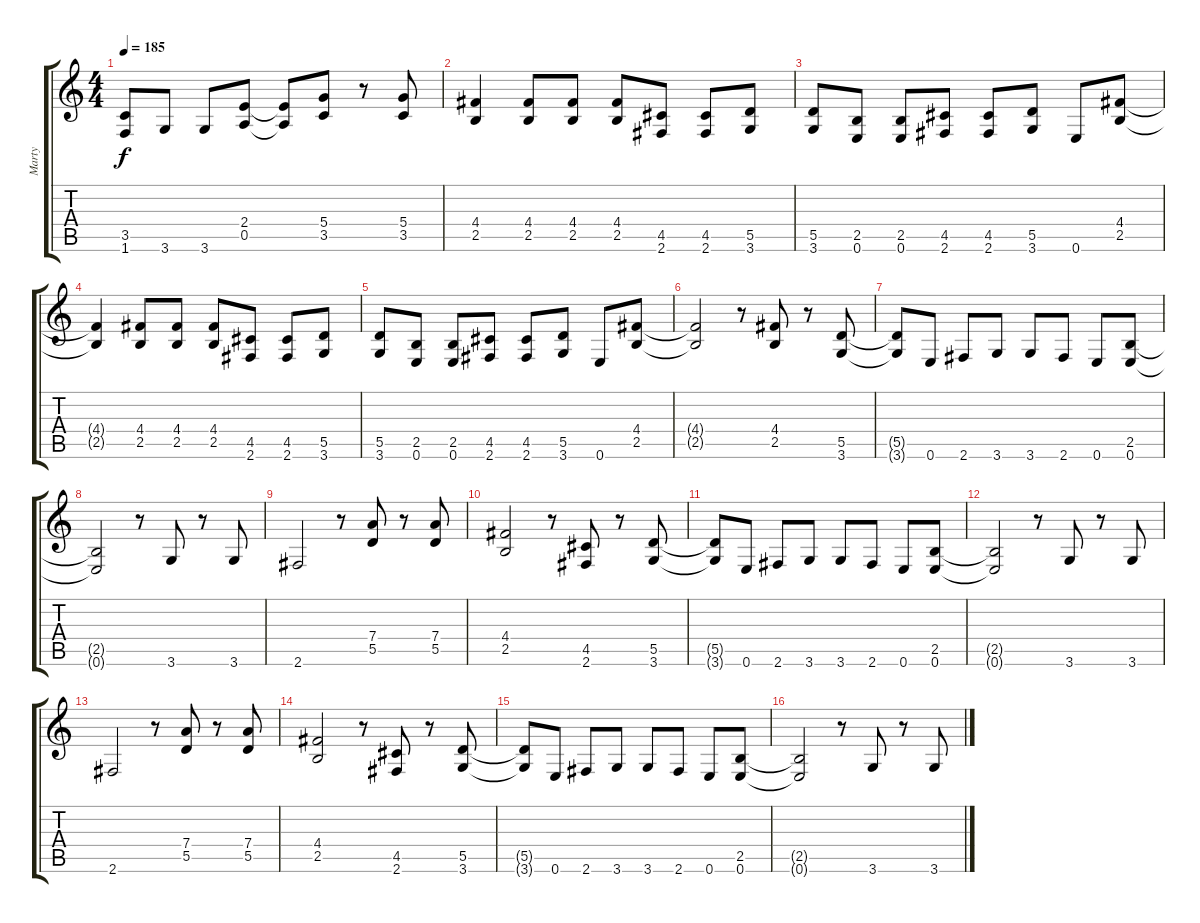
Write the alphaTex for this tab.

\track ("Marty" "Marty") {instrument distortionguitar}
\staff {score tabs}
\tuning (E4 B3 G3 D3 A2 E2) {hide}
\ts (4 4)
\tempo 185
\clef g2
\ks c
(3.5{t} 1.6{t}).8{dy f} 3.6.8 3.6.8 (2.4 0.5).8 (2.4{t} 0.5{t}).8 (5.4 3.5).8 r.8 (5.4 3.5).8 |
(4.4 2.5).4 (4.4 2.5).8 (4.4 2.5).8 (4.4 2.5).8 (4.5 2.6).8 (4.5 2.6).8 (5.5 3.6).8 |
(5.5 3.6).8 (2.5 0.6).8 (2.5 0.6).8 (4.5 2.6).8 (4.5 2.6).8 (5.5 3.6).8 0.6.8 (4.4 2.5).8 |
(4.4{t} 2.5{t}).4 (4.4 2.5).8 (4.4 2.5).8 (4.4 2.5).8 (4.5 2.6).8 (4.5 2.6).8 (5.5 3.6).8 |
(5.5 3.6).8 (2.5 0.6).8 (2.5 0.6).8 (4.5 2.6).8 (4.5 2.6).8 (5.5 3.6).8 0.6.8 (4.4 2.5).8 |
(4.4{t} 2.5{t}).2 r.8 (4.4 2.5).8 r.8 (5.5 3.6).8 |
(5.5{t} 3.6{t}).8 0.6.8 2.6.8 3.6.8 3.6.8 2.6.8 0.6.8 (2.5 0.6).8 |
(2.5{t} 0.6{t}).2 r.8 3.6.8 r.8 3.6.8 |
2.6.2 r.8 (7.4 5.5).8 r.8 (7.4 5.5).8 |
(4.4 2.5).2 r.8 (4.5 2.6).8 r.8 (5.5 3.6).8 |
(5.5{t} 3.6{t}).8 0.6.8 2.6.8 3.6.8 3.6.8 2.6.8 0.6.8 (2.5 0.6).8 |
(2.5{t} 0.6{t}).2 r.8 3.6.8 r.8 3.6.8 |
2.6.2 r.8 (7.4 5.5).8 r.8 (7.4 5.5).8 |
(4.4 2.5).2 r.8 (4.5 2.6).8 r.8 (5.5 3.6).8 |
(5.5{t} 3.6{t}).8 0.6.8 2.6.8 3.6.8 3.6.8 2.6.8 0.6.8 (2.5 0.6).8 |
(2.5{t} 0.6{t}).2 r.8 3.6.8 r.8 3.6.8
